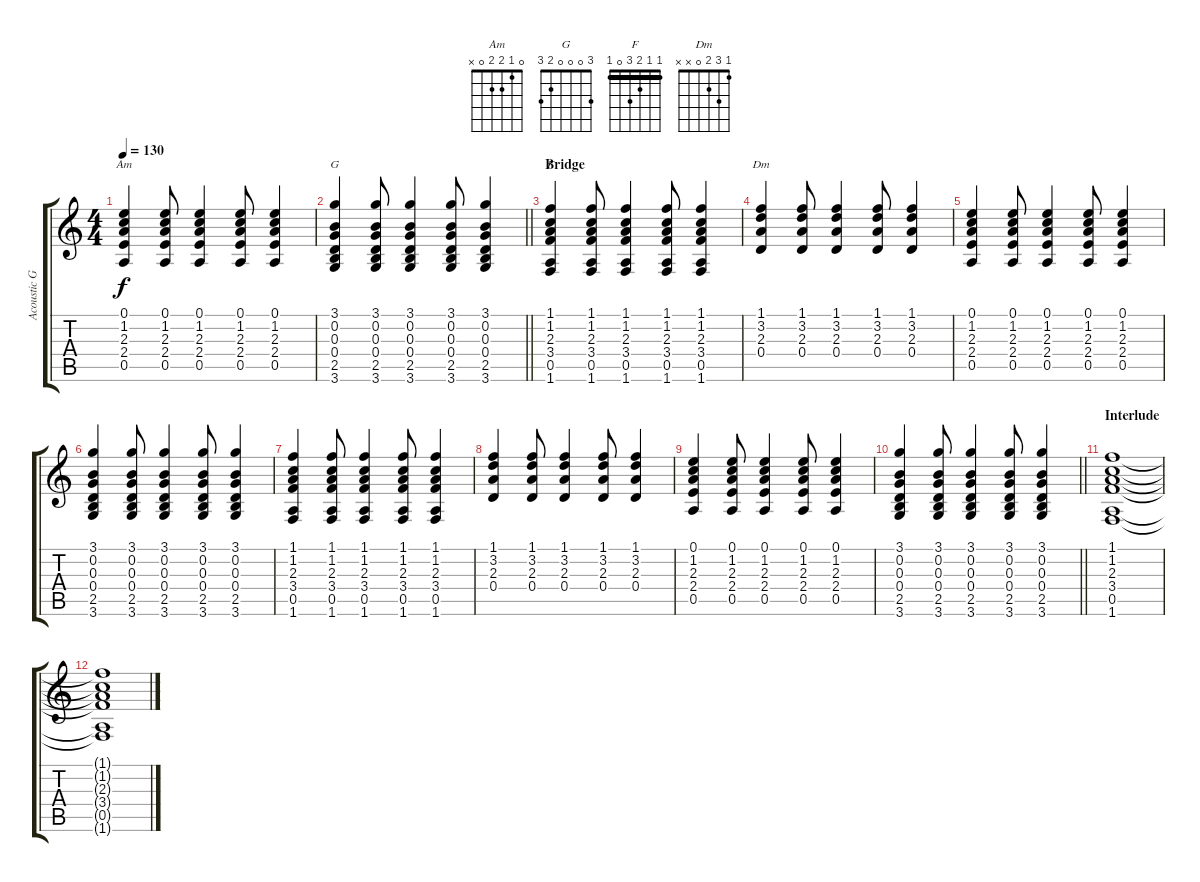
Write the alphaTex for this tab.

\track ("Acoustic Guitar" "Acoustic G") {instrument acousticguitarsteel}
\staff {score tabs}
\tuning (E4 B3 G3 D3 A2 E2) {hide}
\chord ("Am" 0 1 2 2 0 x)
\chord ("G" 3 0 0 0 2 3)
\chord ("F" 1 1 2 3 0 1) {barre 1}
\chord ("Dm" 1 3 2 0 x x)
\ts (4 4)
\tempo 130
\clef g2
\ks c
(0.1 1.2 2.3 2.4 0.5).4{ch "Am" dy f} (0.1 1.2 2.3 2.4 0.5).8 (0.1 1.2 2.3 2.4 0.5).4 (0.1 1.2 2.3 2.4 0.5).8 (0.1 1.2 2.3 2.4 0.5).4 |
\barLineRight lightlight
(3.1 0.2 0.3 0.4 2.5 3.6).4{ch "G"} (3.1 0.2 0.3 0.4 2.5 3.6).8 (3.1 0.2 0.3 0.4 2.5 3.6).4 (3.1 0.2 0.3 0.4 2.5 3.6).8 (3.1 0.2 0.3 0.4 2.5 3.6).4 |
\section ("" "Bridge")
(1.1 1.2 2.3 3.4 0.5 1.6).4{ch "F"} (1.1 1.2 2.3 3.4 0.5 1.6).8 (1.1 1.2 2.3 3.4 0.5 1.6).4 (1.1 1.2 2.3 3.4 0.5 1.6).8 (1.1 1.2 2.3 3.4 0.5 1.6).4 |
(1.1 3.2 2.3 0.4).4{ch "Dm"} (1.1 3.2 2.3 0.4).8 (1.1 3.2 2.3 0.4).4 (1.1 3.2 2.3 0.4).8 (1.1 3.2 2.3 0.4).4 |
(0.1 1.2 2.3 2.4 0.5).4 (0.1 1.2 2.3 2.4 0.5).8 (0.1 1.2 2.3 2.4 0.5).4 (0.1 1.2 2.3 2.4 0.5).8 (0.1 1.2 2.3 2.4 0.5).4 |
(3.1 0.2 0.3 0.4 2.5 3.6).4 (3.1 0.2 0.3 0.4 2.5 3.6).8 (3.1 0.2 0.3 0.4 2.5 3.6).4 (3.1 0.2 0.3 0.4 2.5 3.6).8 (3.1 0.2 0.3 0.4 2.5 3.6).4 |
(1.1 1.2 2.3 3.4 0.5 1.6).4 (1.1 1.2 2.3 3.4 0.5 1.6).8 (1.1 1.2 2.3 3.4 0.5 1.6).4 (1.1 1.2 2.3 3.4 0.5 1.6).8 (1.1 1.2 2.3 3.4 0.5 1.6).4 |
(1.1 3.2 2.3 0.4).4 (1.1 3.2 2.3 0.4).8 (1.1 3.2 2.3 0.4).4 (1.1 3.2 2.3 0.4).8 (1.1 3.2 2.3 0.4).4 |
(0.1 1.2 2.3 2.4 0.5).4 (0.1 1.2 2.3 2.4 0.5).8 (0.1 1.2 2.3 2.4 0.5).4 (0.1 1.2 2.3 2.4 0.5).8 (0.1 1.2 2.3 2.4 0.5).4 |
\barLineRight lightlight
(3.1 0.2 0.3 0.4 2.5 3.6).4 (3.1 0.2 0.3 0.4 2.5 3.6).8 (3.1 0.2 0.3 0.4 2.5 3.6).4 (3.1 0.2 0.3 0.4 2.5 3.6).8 (3.1 0.2 0.3 0.4 2.5 3.6).4 |
\section ("" "Interlude")
(1.1 1.2 2.3 3.4 0.5 1.6).1 |
(1.1{t} 1.2{t} 2.3{t} 3.4{t} 0.5{t} 1.6{t}).1
